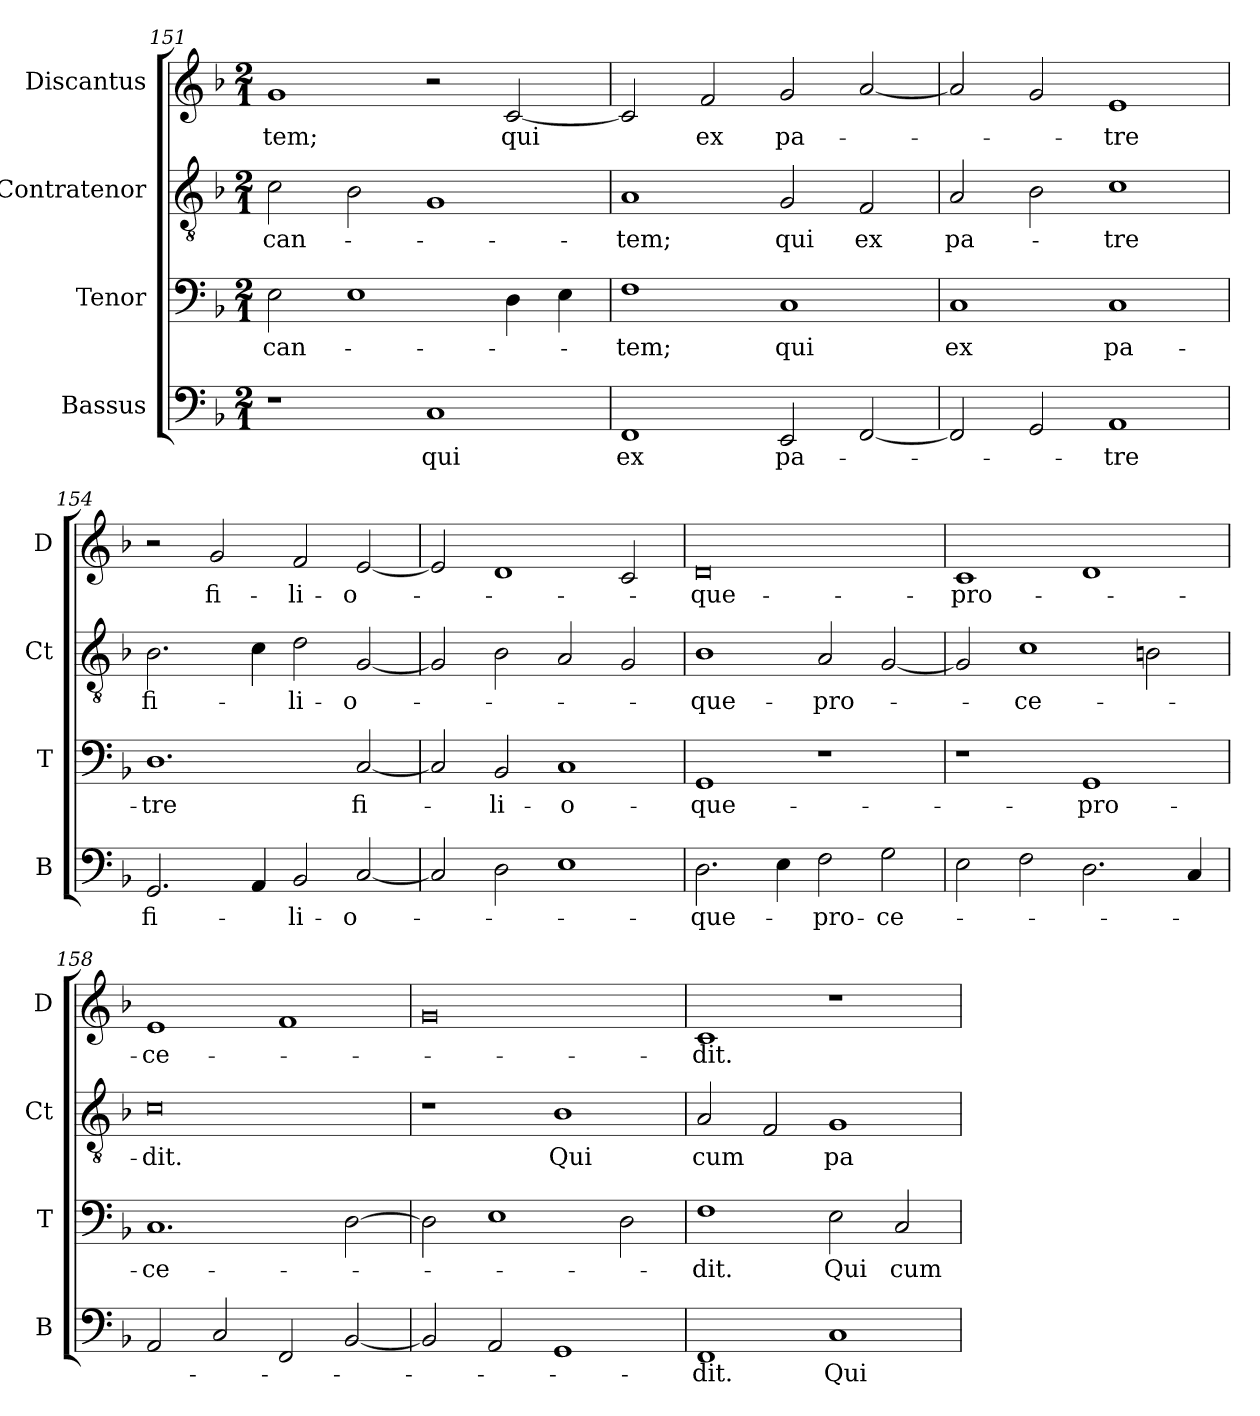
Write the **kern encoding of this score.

**kern	**text	**kern	**text	**kern	**text	**kern	**text
*part4	*part4	*part3	*part3	*part2	*part2	*part1	*part1
*staff4	*staff4	*staff3	*staff3	*staff2	*staff2	*staff1	*staff1
*I"Bassus	*	*I"Tenor	*	*I"Contratenor	*	*I"Discantus	*
*I'B	*	*I'T	*	*I'Ct	*	*I'D	*
*clefF4	*	*clefF4	*	*clefGv2	*	*clefG2	*
*k[b-]	*	*k[b-]	*	*k[b-]	*	*k[b-]	*
*M2/1	*	*M2/1	*	*M2/1	*	*M2/1	*
=151	=151	=151	=151	=151	=151	=151	=151
1r	.	2E\	-can-	2c\	-can-	1g	-tem;
.	.	1E	.	2B-\	.	.	.
1C	qui	.	.	1G	.	2r	.
.	.	4D\	.	.	.	[2c/	qui
.	.	4E\	.	.	.	.	.
=152	=152	=152	=152	=152	=152	=152	=152
1FF	ex	1F	-tem;	1A	-tem;	2c/]	.
.	.	.	.	.	.	2f/	ex
2EE/	pa-	1C	qui	2G/	qui	2g/	pa-
[2FF/	.	.	.	2F/	ex	[2a/	.
=153	=153	=153	=153	=153	=153	=153	=153
2FF/]	.	1C	ex	2A/	pa-	2a/]	.
2GG/	.	.	.	2B-\	.	2g/	.
1AA	-tre	1C	pa-	1c	-tre	1e	-tre
=154	=154	=154	=154	=154	=154	=154	=154
2.GG/	fi-	1.D	-tre	2.B-\	fi-	2r	.
.	.	.	.	.	.	2g/	fi-
4AA/	.	.	.	4c\	.	.	.
2BB-/	-li-	.	.	2d\	-li-	2f/	-li-
[2C/	-o-	[2C/	fi-	[2G/	-o-	[2e/	-o-
=155	=155	=155	=155	=155	=155	=155	=155
2C/]	.	2C/]	.	2G/]	.	2e/]	.
2D\	.	2BB-/	-li-	2B-\	.	1d	.
1E	.	1C	-o-	2A/	.	.	.
.	.	.	.	2G/	.	2c/	.
=156	=156	=156	=156	=156	=156	=156	=156
2.D\	-que-	1GG	-que-	1B-	-que-	0d	-que-
4E\	.	.	.	.	.	.	.
2F\	-pro-	1r	.	2A/	-pro-	.	.
2G\	-ce-	.	.	[2G/	.	.	.
=157	=157	=157	=157	=157	=157	=157	=157
2E\	.	1r	.	2G/]	.	1c	-pro-
2F\	.	.	.	1c	-ce-	.	.
2.D\	.	1GG	-pro-	.	.	1d	.
.	.	.	.	2Bn\	.	.	.
4C/	.	.	.	.	.	.	.
=158	=158	=158	=158	=158	=158	=158	=158
2AA/	.	1.C	-ce-	0c	-dit.	1e	-ce-
2C/	.	.	.	.	.	.	.
2FF/	.	.	.	.	.	1f	.
[2BB-/	.	[2D\	.	.	.	.	.
=159	=159	=159	=159	=159	=159	=159	=159
2BB-/]	.	2D\]	.	1r	.	0g	.
2AA/	.	1E	.	.	.	.	.
1GG	.	.	.	1B-	Qui	.	.
.	.	2D\	.	.	.	.	.
=160	=160	=160	=160	=160	=160	=160	=160
1FF	-dit.	1F	-dit.	2A/	cum	1c	-dit.
.	.	.	.	2F/	.	.	.
1C	Qui	2E\	Qui	1G	pa-	1r	.
.	.	2C/	cum	.	.	.	.
=	=	=	=	=	=	=	=
*-	*-	*-	*-	*-	*-	*-	*-
